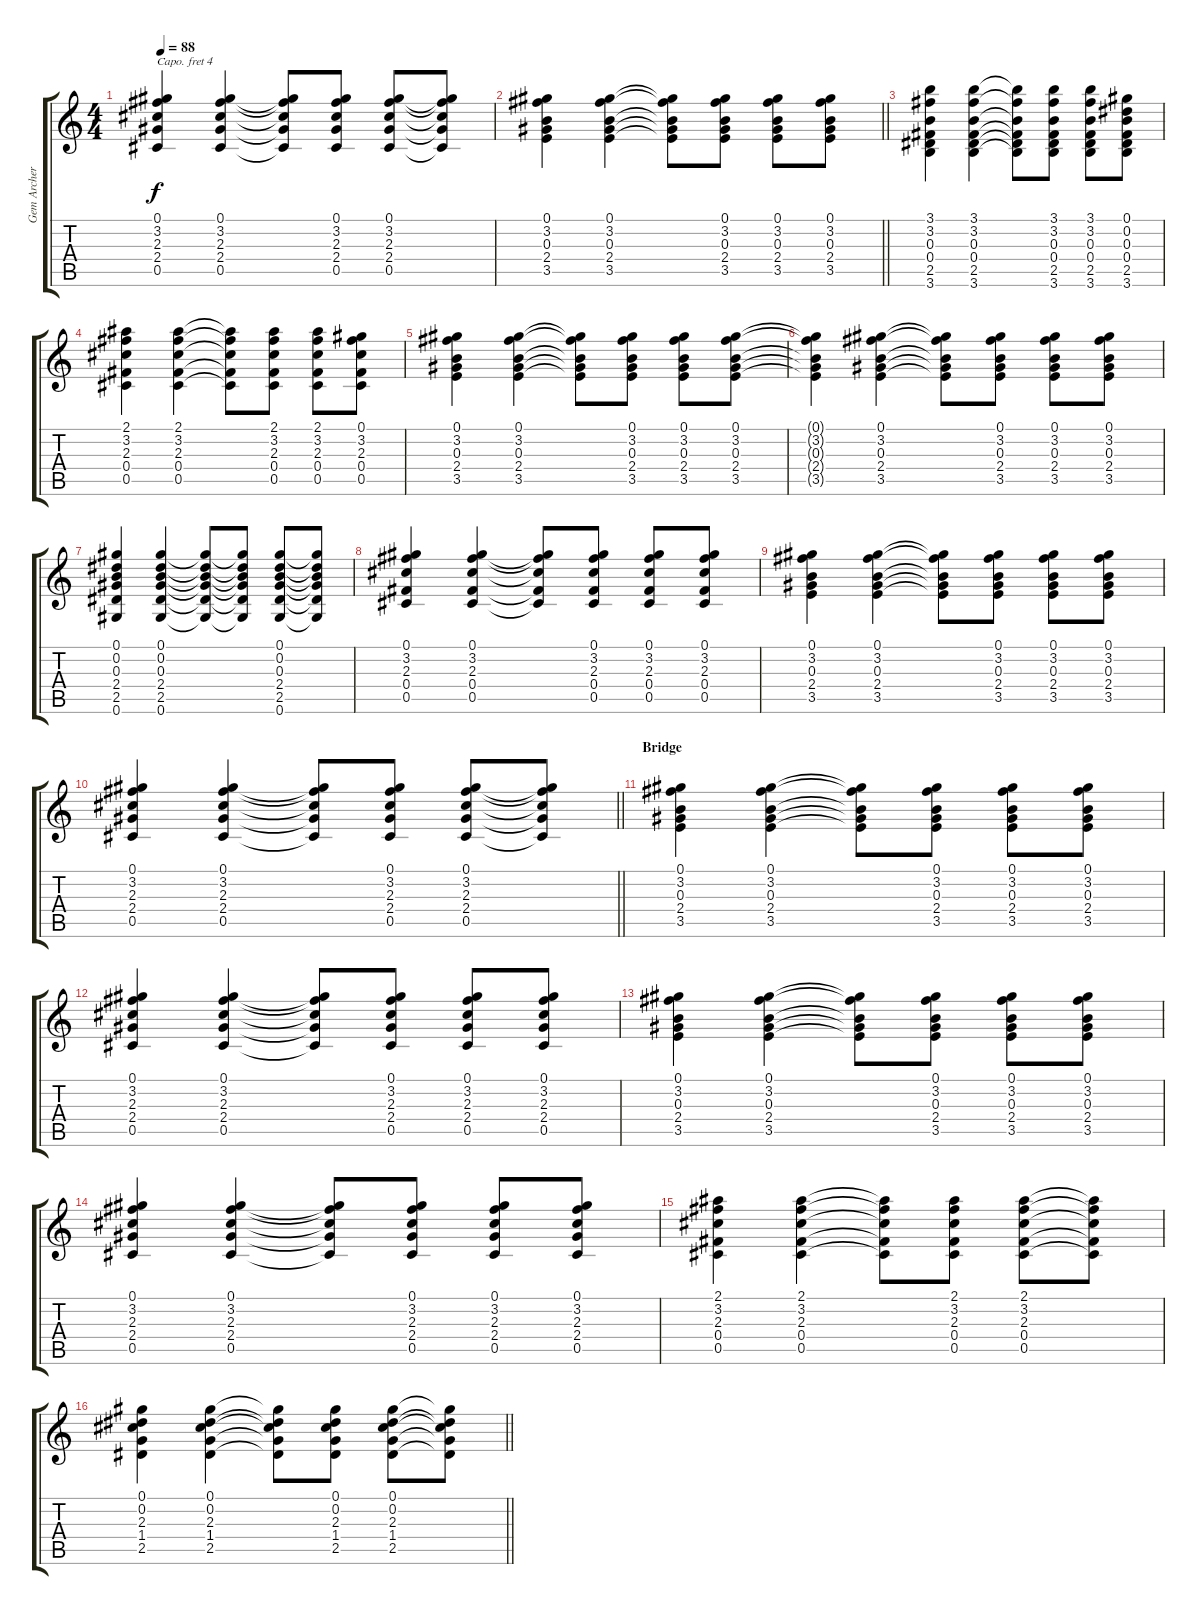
\track ("Gem Archer" "Gem Archer") {instrument electricguitarclean}
\staff {score tabs}
\capo 4
\tuning (E4 B3 G3 D3 A2 E2) {hide}
\ts (4 4)
\tempo 88
\clef g2
\ks c
(0.1 3.2 2.3 2.4 0.5).4{dy f} (0.1 3.2 2.3 2.4 0.5).4 (0.1{t} 3.2{t} 2.3{t} 2.4{t} 0.5{t}).8 (0.1 3.2 2.3 2.4 0.5).8 (0.1 3.2 2.3 2.4 0.5).8 (0.1{t} 3.2{t} 2.3{t} 2.4{t} 0.5{t}).8 |
\barLineRight lightlight
(0.1 3.2 0.3 2.4 3.5).4 (0.1 3.2 0.3 2.4 3.5).4 (0.1{t} 3.2{t} 0.3{t} 2.4{t} 3.5{t}).8 (0.1 3.2 0.3 2.4 3.5).8 (0.1 3.2 0.3 2.4 3.5).8 (0.1 3.2 0.3 2.4 3.5).8 |
(3.1 3.2 0.3 0.4 2.5 3.6).4 (3.1 3.2 0.3 0.4 2.5 3.6).4 (3.1{t} 3.2{t} 0.3{t} 0.4{t} 2.5{t} 3.6{t}).8 (3.1 3.2 0.3 0.4 2.5 3.6).8 (3.1 3.2 0.3 0.4 2.5 3.6).8 (0.1 0.2 0.3 0.4 2.5 3.6).8 |
(2.1 3.2 2.3 0.4 0.5).4 (2.1 3.2 2.3 0.4 0.5).4 (2.1{t} 3.2{t} 2.3{t} 0.4{t} 0.5{t}).8 (2.1 3.2 2.3 0.4 0.5).8 (2.1 3.2 2.3 0.4 0.5).8 (0.1 3.2 2.3 0.4 0.5).8 |
(0.1 3.2 0.3 2.4 3.5).4 (0.1 3.2 0.3 2.4 3.5).4 (0.1{t} 3.2{t} 0.3{t} 2.4{t} 3.5{t}).8 (0.1 3.2 0.3 2.4 3.5).8 (0.1 3.2 0.3 2.4 3.5).8 (0.1 3.2 0.3 2.4 3.5).8 |
(0.1{t} 3.2{t} 0.3{t} 2.4{t} 3.5{t}).4 (0.1 3.2 0.3 2.4 3.5).4 (0.1{t} 3.2{t} 0.3{t} 2.4{t} 3.5{t}).8 (0.1 3.2 0.3 2.4 3.5).8 (0.1 3.2 0.3 2.4 3.5).8 (0.1 3.2 0.3 2.4 3.5).8 |
(0.1 0.2 0.3 2.4 2.5 0.6).4 (0.1 0.2 0.3 2.4 2.5 0.6).4 (0.1{t} 0.2{t} 0.3{t} 2.4{t} 2.5{t} 0.6{t}).8 (0.1{t} 0.2{t} 0.3{t} 2.4{t} 2.5{t} 0.6{t}).8 (0.1 0.2 0.3 2.4 2.5 0.6).8 (0.1{t} 0.2{t} 0.3{t} 2.4{t} 2.5{t} 0.6{t}).8 |
(0.1 3.2 2.3 0.4 0.5).4 (0.1 3.2 2.3 0.4 0.5).4 (0.1{t} 3.2{t} 2.3{t} 0.4{t} 0.5{t}).8 (0.1 3.2 2.3 0.4 0.5).8 (0.1 3.2 2.3 0.4 0.5).8 (0.1 3.2 2.3 0.4 0.5).8 |
(0.1 3.2 0.3 2.4 3.5).4 (0.1 3.2 0.3 2.4 3.5).4 (0.1{t} 3.2{t} 0.3{t} 2.4{t} 3.5{t}).8 (0.1 3.2 0.3 2.4 3.5).8 (0.1 3.2 0.3 2.4 3.5).8 (0.1 3.2 0.3 2.4 3.5).8 |
\barLineRight lightlight
(0.1 3.2 2.3 2.4 0.5).4 (0.1 3.2 2.3 2.4 0.5).4 (0.1{t} 3.2{t} 2.3{t} 2.4{t} 0.5{t}).8 (0.1 3.2 2.3 2.4 0.5).8 (0.1 3.2 2.3 2.4 0.5).8 (0.1{t} 3.2{t} 2.3{t} 2.4{t} 0.5{t}).8 |
\section ("" "Bridge")
(0.1 3.2 0.3 2.4 3.5).4 (0.1 3.2 0.3 2.4 3.5).4 (0.1{t} 3.2{t} 0.3{t} 2.4{t} 3.5{t}).8 (0.1 3.2 0.3 2.4 3.5).8 (0.1 3.2 0.3 2.4 3.5).8 (0.1 3.2 0.3 2.4 3.5).8 |
(0.1 3.2 2.3 2.4 0.5).4 (0.1 3.2 2.3 2.4 0.5).4 (0.1{t} 3.2{t} 2.3{t} 2.4{t} 0.5{t}).8 (0.1 3.2 2.3 2.4 0.5).8 (0.1 3.2 2.3 2.4 0.5).8 (0.1 3.2 2.3 2.4 0.5).8 |
(0.1 3.2 0.3 2.4 3.5).4 (0.1 3.2 0.3 2.4 3.5).4 (0.1{t} 3.2{t} 0.3{t} 2.4{t} 3.5{t}).8 (0.1 3.2 0.3 2.4 3.5).8 (0.1 3.2 0.3 2.4 3.5).8 (0.1 3.2 0.3 2.4 3.5).8 |
(0.1 3.2 2.3 2.4 0.5).4 (0.1 3.2 2.3 2.4 0.5).4 (0.1{t} 3.2{t} 2.3{t} 2.4{t} 0.5{t}).8 (0.1 3.2 2.3 2.4 0.5).8 (0.1 3.2 2.3 2.4 0.5).8 (0.1 3.2 2.3 2.4 0.5).8 |
(2.1 3.2 2.3 0.4 0.5).4 (2.1 3.2 2.3 0.4 0.5).4 (2.1{t} 3.2{t} 2.3{t} 0.4{t} 0.5{t}).8 (2.1 3.2 2.3 0.4 0.5).8 (2.1 3.2 2.3 0.4 0.5).8 (2.1{t} 3.2{t} 2.3{t} 0.4{t} 0.5{t}).8 |
\barLineRight lightlight
(0.1 0.2 2.3 1.4 2.5).4 (0.1 0.2 2.3 1.4 2.5).4 (0.1{t} 0.2{t} 2.3{t} 1.4{t} 2.5{t}).8 (0.1 0.2 2.3 1.4 2.5).8 (0.1 0.2 2.3 1.4 2.5).8 (0.1{t} 0.2{t} 2.3{t} 1.4{t} 2.5{t}).8{volume 16 instrument electricguitarclean}
